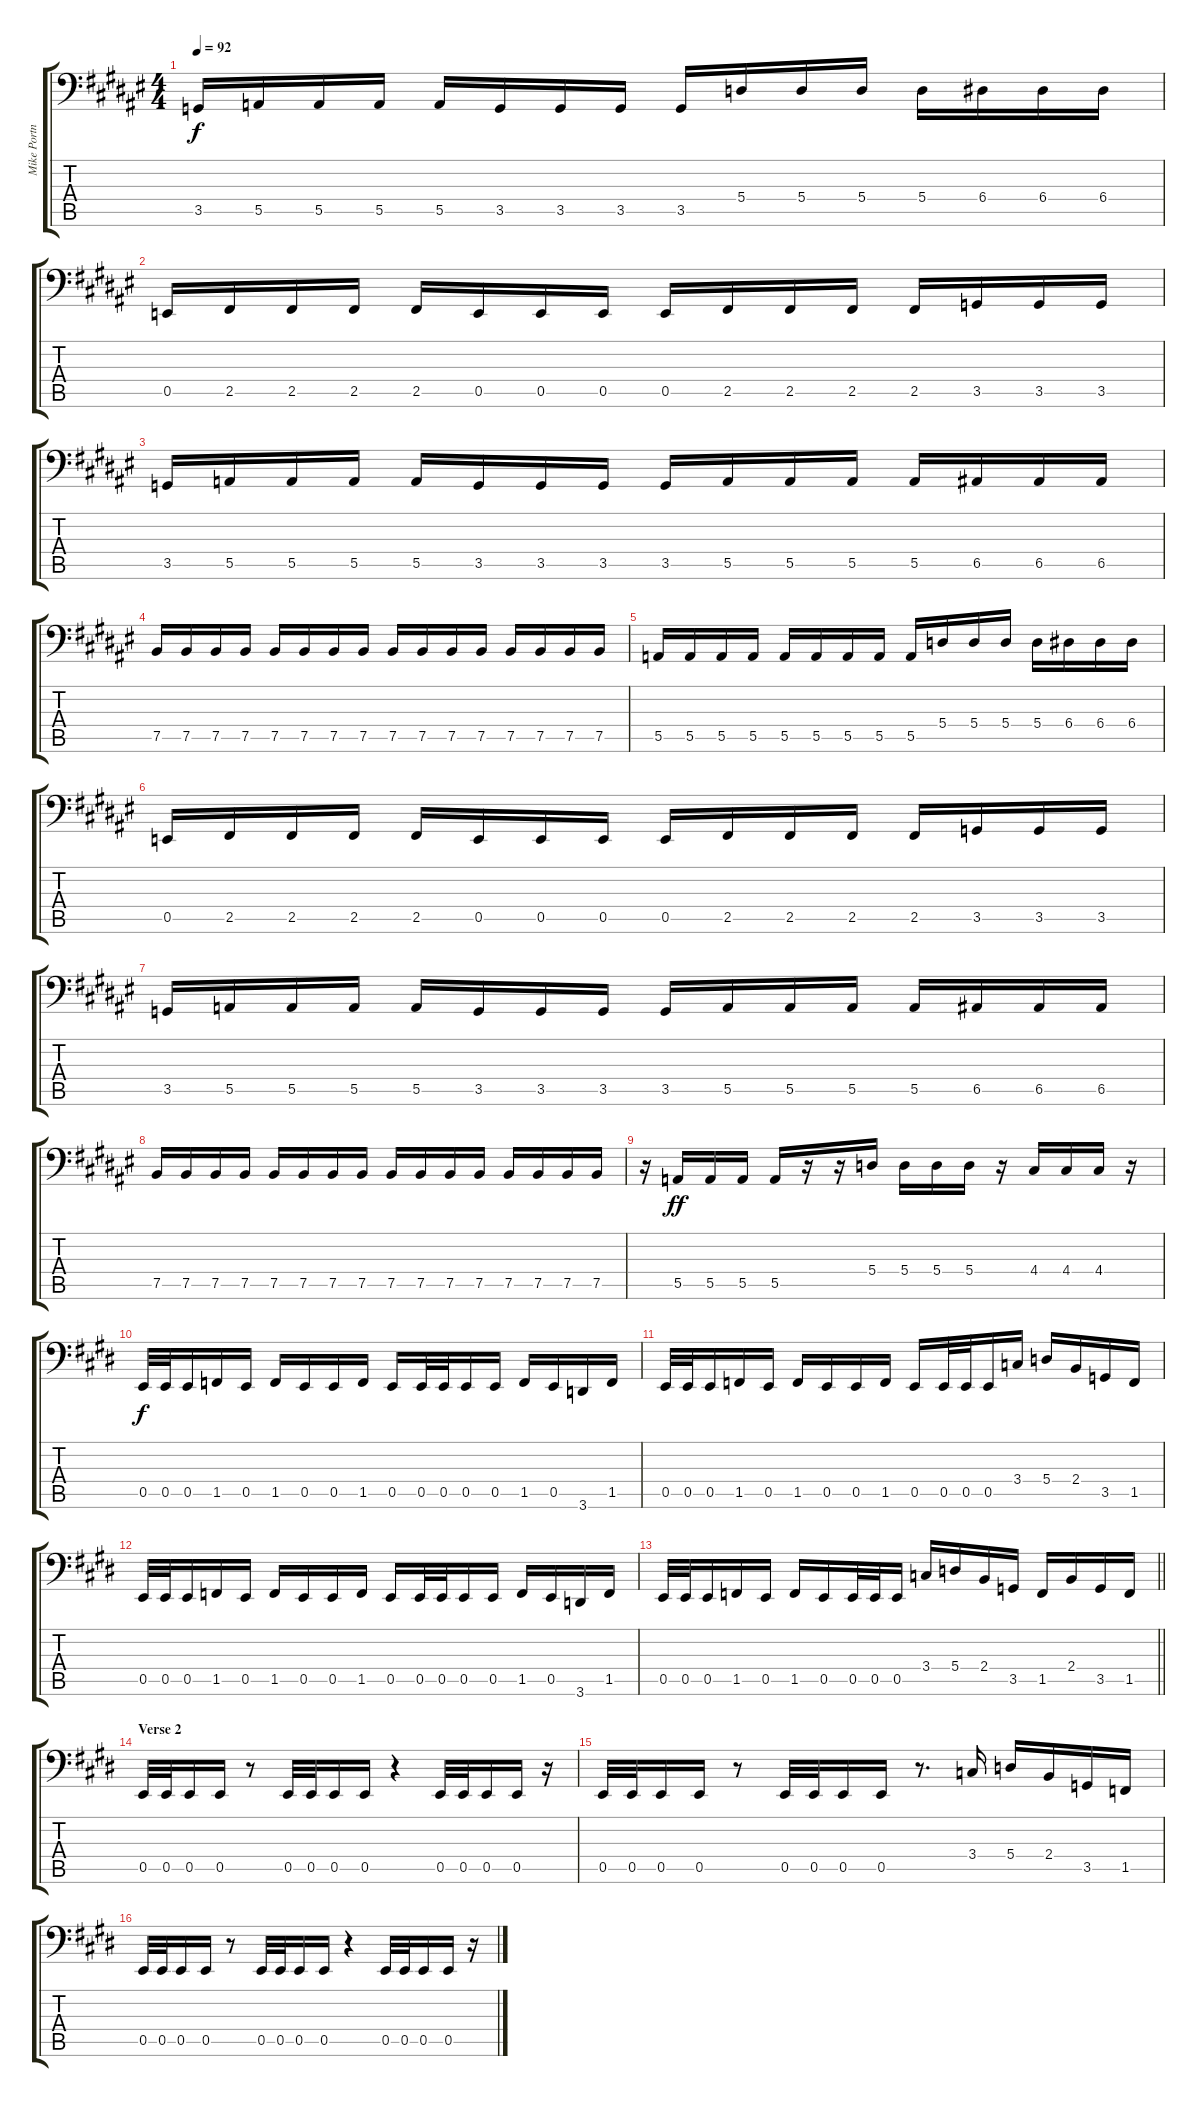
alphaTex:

\track ("Mike Portnoy" "Mike Portn") {instrument electricbassfinger}
\staff {score tabs}
\tuning (C3 G2 D2 A1 E1 B0) {hide}
\ts (4 4)
\tempo 92
\clef f4
\ks f#
3.5.16{dy f} 5.5.16 5.5.16 5.5.16 5.5.16 3.5.16 3.5.16 3.5.16 3.5.16 5.4.16 5.4.16 5.4.16 5.4.16 6.4.16 6.4.16 6.4.16 |
0.5.16 2.5.16 2.5.16 2.5.16 2.5.16 0.5.16 0.5.16 0.5.16 0.5.16 2.5.16 2.5.16 2.5.16 2.5.16 3.5.16 3.5.16 3.5.16 |
3.5.16 5.5.16 5.5.16 5.5.16 5.5.16 3.5.16 3.5.16 3.5.16 3.5.16 5.5.16 5.5.16 5.5.16 5.5.16 6.5.16 6.5.16 6.5.16 |
7.5.16 7.5.16 7.5.16 7.5.16 7.5.16 7.5.16 7.5.16 7.5.16 7.5.16 7.5.16 7.5.16 7.5.16 7.5.16 7.5.16 7.5.16 7.5.16 |
5.5.16 5.5.16 5.5.16 5.5.16 5.5.16 5.5.16 5.5.16 5.5.16 5.5.16 5.4.16 5.4.16 5.4.16 5.4.16 6.4.16 6.4.16 6.4.16 |
0.5.16 2.5.16 2.5.16 2.5.16 2.5.16 0.5.16 0.5.16 0.5.16 0.5.16 2.5.16 2.5.16 2.5.16 2.5.16 3.5.16 3.5.16 3.5.16 |
3.5.16 5.5.16 5.5.16 5.5.16 5.5.16 3.5.16 3.5.16 3.5.16 3.5.16 5.5.16 5.5.16 5.5.16 5.5.16 6.5.16 6.5.16 6.5.16 |
7.5.16 7.5.16 7.5.16 7.5.16 7.5.16 7.5.16 7.5.16 7.5.16 7.5.16 7.5.16 7.5.16 7.5.16 7.5.16 7.5.16 7.5.16 7.5.16 |
r.16 5.5.16{dy ff} 5.5.16 5.5.16 5.5.16 r.16 r.16 5.4.16 5.4.16 5.4.16 5.4.16 r.16 4.4.16 4.4.16 4.4.16 r.16 |
\ks e
0.5.32{dy f} 0.5.32 0.5.16 1.5.16 0.5.16 1.5.16 0.5.16 0.5.16 1.5.16 0.5.16 0.5.32 0.5.32 0.5.16 0.5.16 1.5.16 0.5.16 3.6.16 1.5.16 |
0.5.32 0.5.32 0.5.16 1.5.16 0.5.16 1.5.16 0.5.16 0.5.16 1.5.16 0.5.16 0.5.32 0.5.32 0.5.16 3.4.16 5.4.16 2.4.16 3.5.16 1.5.16 |
0.5.32 0.5.32 0.5.16 1.5.16 0.5.16 1.5.16 0.5.16 0.5.16 1.5.16 0.5.16 0.5.32 0.5.32 0.5.16 0.5.16 1.5.16 0.5.16 3.6.16 1.5.16 |
\barLineRight lightlight
0.5.32 0.5.32 0.5.16 1.5.16 0.5.16 1.5.16 0.5.16 0.5.32 0.5.32 0.5.16 3.4.16 5.4.16 2.4.16 3.5.16 1.5.16 2.4.16 3.5.16 1.5.16 |
\section ("" "Verse 2")
0.5.32 0.5.32 0.5.16 0.5.16 r.8 0.5.32 0.5.32 0.5.16 0.5.16 r.4 0.5.32 0.5.32 0.5.16 0.5.16 r.16 |
0.5.32 0.5.32 0.5.16 0.5.16 r.8 0.5.32 0.5.32 0.5.16 0.5.16 r.8{d} 3.4.16 5.4.16 2.4.16 3.5.16 1.5.16 |
0.5.32 0.5.32 0.5.16 0.5.16 r.8 0.5.32 0.5.32 0.5.16 0.5.16 r.4 0.5.32 0.5.32 0.5.16 0.5.16 r.16
